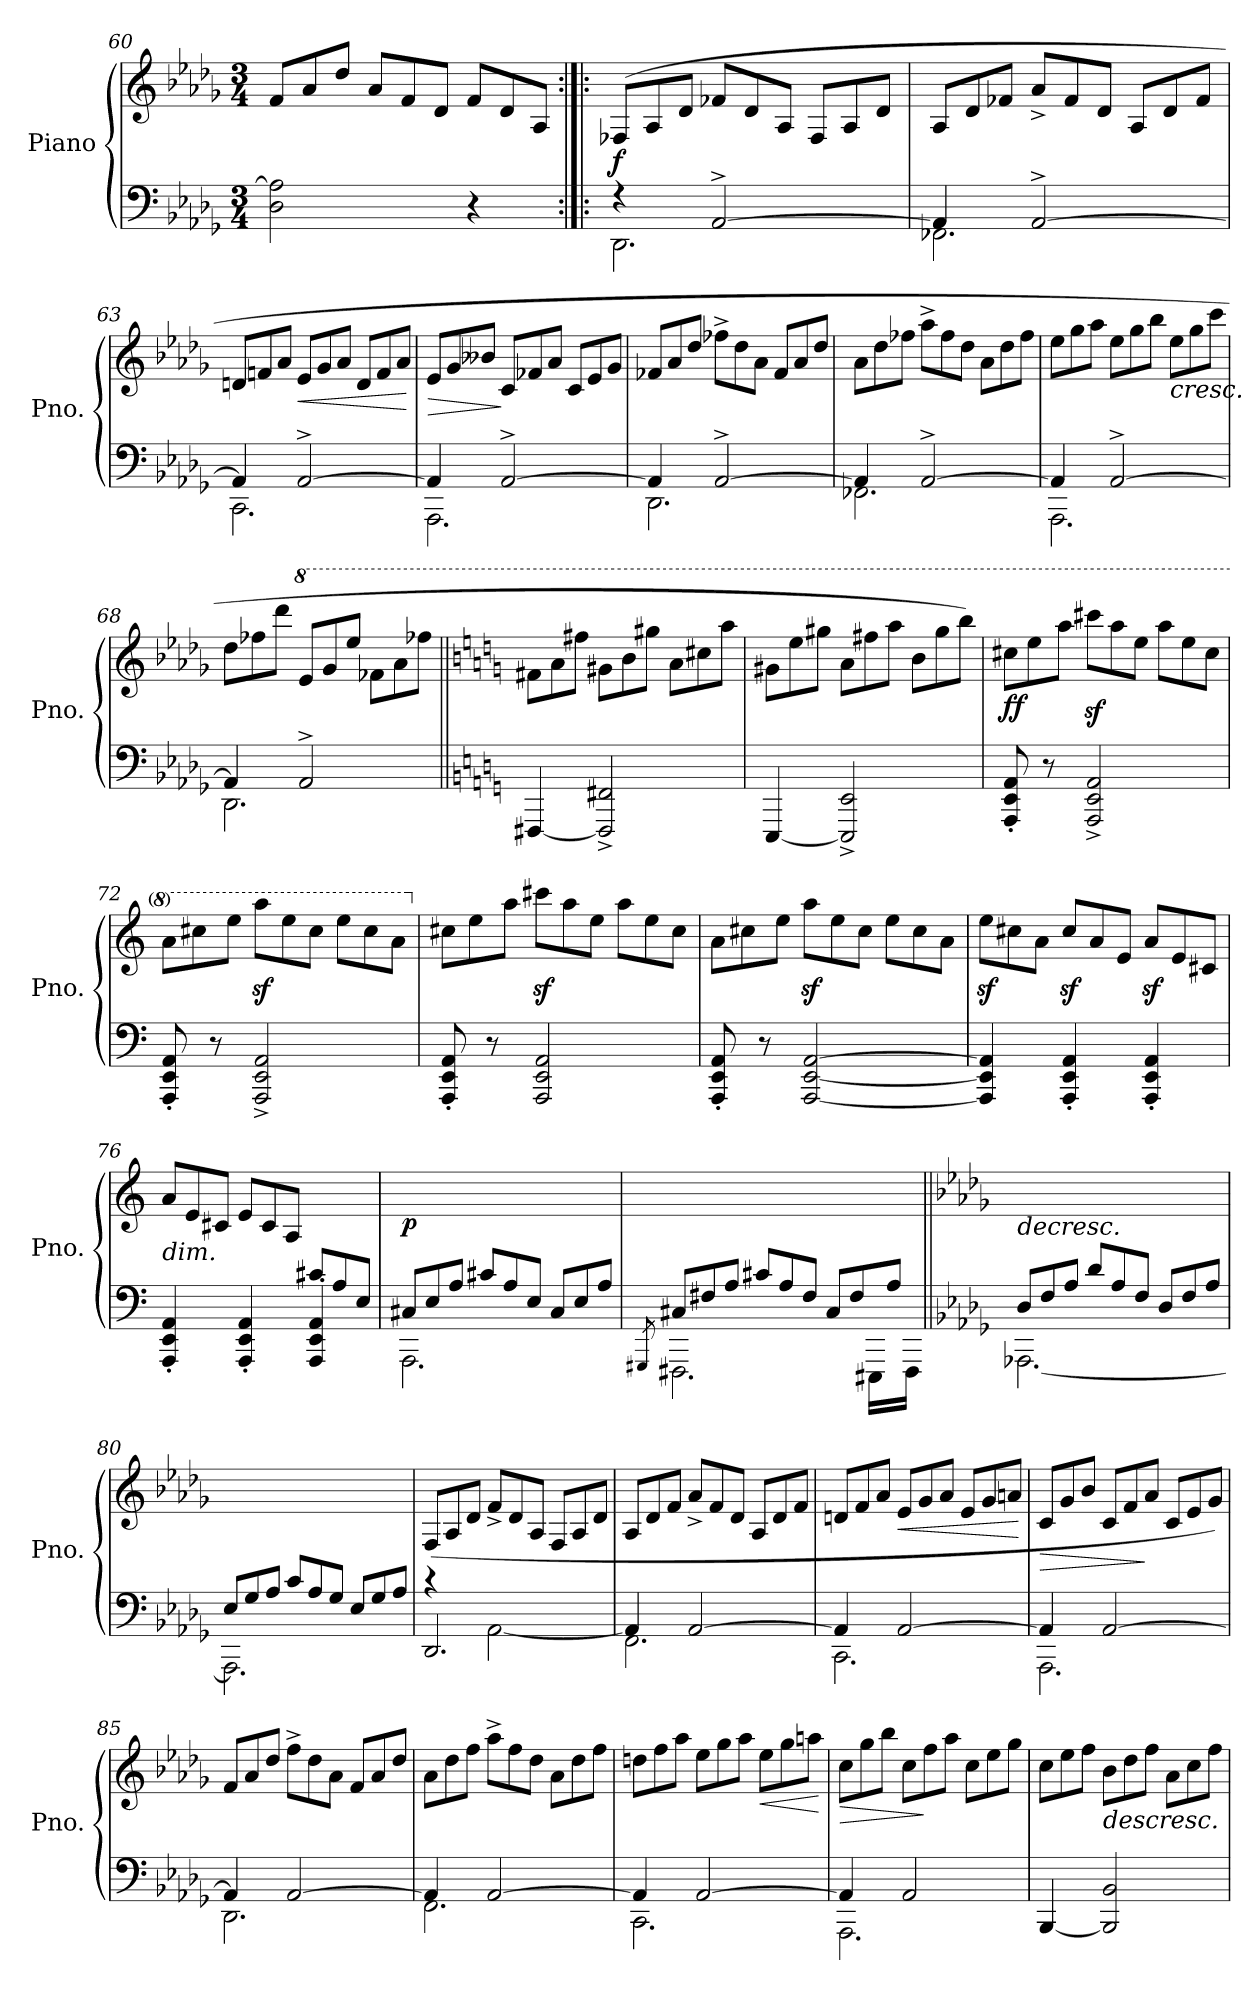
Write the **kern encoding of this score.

**kern	**kern	**dynam
*part1	*part1	*part1
*staff2	*staff1	*staff1/2
*I"Piano	*	*
*I'Pno.	*	*
*clefF4	*clefG2	*
*k[b-e-a-d-g-]	*k[b-e-a-d-g-]	*
*M3/4	*M3/4	*
*	*Xtuplet	*
=60	=60	=60
2D-\ 2A-\]	12f/L	.
.	12a-/	.
.	12dd-/J	.
.	12a-/L	.
.	12f/	.
.	12d-/J	.
4r	12f/L	.
.	12d-/	.
.	12A-/J	.
=61:|!|:	=61:|!|:	=61:|!|:
*^	*	*
!	!	!	!LO:DY:b
4r	2.DD-\	(>12F-X/L	f
.	.	12A-/	.
.	.	12d-/J	.
[2AA-^/	.	12f-X/L	.
.	.	12d-/	.
.	.	12A-/J	.
.	.	12F-/L	.
.	.	12A-/	.
.	.	12d-/J	.
=62	=62	=62	=62
4AA-/]	2.FF-X\	12A-/L	.
.	.	12d-/	.
.	.	12f-X/J	.
[2AA-^/	.	12a-^/L	.
.	.	12f-/	.
.	.	12d-/J	.
.	.	12A-/L	.
.	.	12d-/	.
.	.	12f-/J	.
!!LO:LB:g=z
=63	=63	=63	=63
4AA-/]	2.CC\	12dn/L	.
.	.	12fn/	.
.	.	12a-/J	.
!	!	!	!LO:HP:b
[2AA-^/	.	12e-/L	<
.	.	12g-/	.
.	.	12a-/J	.
.	.	12d/L	.
.	.	12f/	.
.	.	12a-/J	.
*v	*v	*	*
.	.	[
=64	=64	=64
*^	*	*
!	!	!	!LO:HP:b
4AA-/]	2.AAA-\	12e-/L	>
.	.	12g-/	.
.	.	12b--X/J	.
[2AA-^/	.	12c/L	]
.	.	12f-X/	.
.	.	12a-/J	.
.	.	12c/L	.
.	.	12e-/	.
.	.	12g-/J	.
=65	=65	=65	=65
4AA-/]	2.DD-\	12f-X/L	.
.	.	12a-/	.
.	.	12dd-/J	.
[2AA-^/	.	12ff-X^\L	.
.	.	12dd-\	.
.	.	12a-\J	.
.	.	12f-/L	.
.	.	12a-/	.
.	.	12dd-/J	.
=66	=66	=66	=66
4AA-/]	2.FF-X\	12a-\L	.
.	.	12dd-\	.
.	.	12ff-X\J	.
[2AA-^/	.	12aa-^\L	.
.	.	12ff-\	.
.	.	12dd-\J	.
.	.	12a-\L	.
.	.	12dd-\	.
.	.	12ff-\J	.
=67	=67	=67	=67
4AA-/]	2.AAA-\	12ee-\L	.
.	.	12gg-\	.
.	.	12aa-\J	.
[2AA-^/	.	12ee-\L	.
.	.	12gg-\	.
.	.	12bb-\J	.
!	!	!LO:TX:b:i:t=cresc.	!
.	.	12ee-\L	.
.	.	12gg-\	.
.	.	12ccc\J	.
!!LO:LB:g=z
=68	=68	=68	=68
4AA-/]	2.DD-\	12dd-\L	.
.	.	12ff-X\	.
.	.	12ddd-\J	.
*	*	*8va	*
2AA-^/	.	12ee-/L	.
.	.	12gg-/	.
.	.	12eee-/J	.
.	.	12ff-\L	.
.	.	12aa-\	.
.	.	12fff-X\J	.
*v	*v	*	*
=69||	=69||	=69||
*k[]	*k[]	*
[4FFF#X/	12ff#X\L	.
.	12aa\	.
.	12fff#X\J	.
2FFF#/]^ 2FF#X/^	12gg#X\L	.
.	12bb\	.
.	12ggg#X\J	.
.	12aa\L	.
.	12ccc#X\	.
.	12aaa\J	.
=70	=70	=70
[4EEE/	12gg#X\L	.
.	12eee\	.
.	12ggg#X\J	.
2EEE/]^ 2EE/^	12aa\L	.
.	12fff#X\	.
.	12aaa\J	.
.	12bb\L	.
.	12ggg#\	.
.	12bbb\J)	.
=71	=71	=71
!	!	!LO:DY:b
8AAA/' 8EE/' 8AA/'	(>12ccc#X\L	ff
.	12eee\	.
8r	.	.
.	12aaa\J	.
2AAA/^ 2EE/^ 2AA/^	12cccc#Xz<\L	.
.	12aaa\	.
.	12eee\J	.
.	12aaa\L	.
.	12eee\	.
.	12ccc#\J	.
!!LO:LB:g=z
=72	=72	=72
8AAA/' 8EE/' 8AA/'	12aa\L	.
.	12ccc#X\	.
8r	.	.
.	12eee\J	.
2AAA/^ 2EE/^ 2AA/^	12aaaz<\L	.
.	12eee\	.
.	12ccc#\J	.
.	12eee\L	.
.	12ccc#\	.
.	12aa\J	.
=73	=73	=73
*	*X8va	*
8AAA/' 8EE/' 8AA/'	12cc#X\L	.
.	12ee\	.
8r	.	.
.	12aa\J	.
2AAA/ 2EE/ 2AA/	12ccc#Xz<\L	.
.	12aa\	.
.	12ee\J	.
.	12aa\L	.
.	12ee\	.
.	12cc#\J	.
=74	=74	=74
8AAA/' 8EE/' 8AA/'	12a\L	.
.	12cc#X\	.
8r	.	.
.	12ee\J	.
[2AAA/ [2EE/ [2AA/	12aaz<\L	.
.	12ee\	.
.	12cc#\J	.
.	12ee\L	.
.	12cc#\	.
.	12a\J	.
=75	=75	=75
4AAA/] 4EE/] 4AA/]	12eez<\L	.
.	12cc#X\	.
.	12a\J	.
4AAA/' 4EE/' 4AA/'	12cc#z</L	.
.	12a/	.
.	12e/J	.
4AAA/' 4EE/' 4AA/'	12az</L	.
.	12e/	.
.	12c#X/J	.
=76	=76	=76
*^	*	*
!	!	!LO:TX:b:i:t=dim.	!
4AAA/' 4EE/' 4AA/'	2ryy	12a/L	.
.	.	12e/	.
.	.	12c#X/J	.
4AAA/' 4EE/' 4AA/'	.	12e/L	.
.	.	12c#/	.
.	.	12A/J	.
*	*Xtuplet	*	*
4AAA/' 4EE/' 4AA/'	12c#X/L	4ryy	.
.	12A/	.	.
.	12E/J)	.	.
!!LO:PB:g=z
=77	=77	=77	=77
!	!	!	!LO:DY:b
12C#X/L	2.AAA\	2.ryy	p
12E/	.	.	.
12A/J	.	.	.
12c#X/L	.	.	.
12A/	.	.	.
12E/J	.	.	.
12C#/L	.	.	.
12E/	.	.	.
12A/J	.	.	.
=78	=78	=78	=78
.	8qGGG#X/	.	.
*	*^	*	*
12C#X/L	2.FFF#X\	2ryy	2rtyy	.
12F#X/	.	.	.	.
12A/J	.	.	.	.
12c#X/L	.	.	.	.
12A/	.	.	.	.
12F#/J	.	.	.	.
12C#/L	.	8ryy	4ryy	.
12F#/	.	.	.	.
.	.	16EEE#X!\LL	.	.
12A/J	.	.	.	.
.	.	16FFF#!\JJ	.	.
*v	*v	*v	*	*
=79||	=79||	=79||
*k[b-e-a-d-g-]	*k[b-e-a-d-g-]	*
*^	*	*
*	*^	*	*
!	!	!	!LO:TX:b:i:t=decresc.	!
*	*v	*v	*	*
12D-/L	[2.AAA-X\	2.ryy	.
12F/	.	.	.
12A-/J	.	.	.
12d-/L	.	.	.
12A-/	.	.	.
12F/J	.	.	.
12D-/L	.	.	.
12F/	.	.	.
12A-/J	.	.	.
=80	=80	=80	=80
12E-/L	2.AAA-\]	2.ryy	.
12G-/	.	.	.
12A-/J	.	.	.
12c/L	.	.	.
12A-/	.	.	.
12G-/J	.	.	.
12E-/L	.	.	.
12G-/	.	.	.
12A-/J	.	.	.
!!LO:LB:g=z
=81	=81	=81	=81
2.DD-/	4rc	(>12F/L	.
.	.	12A-/	.
.	.	12d-/J	.
.	[2AA-\	12f^/L	.
.	.	12d-/	.
.	.	12A-/J	.
.	.	12F/L	.
.	.	12A-/	.
.	.	12d-/J	.
=82	=82	=82	=82
4AA-/]	2.FF\	12A-/L	.
.	.	12d-/	.
.	.	12f/J	.
[2AA-/	.	12a-^/L	.
.	.	12f/	.
.	.	12d-/J	.
.	.	12A-/L	.
.	.	12d-/	.
.	.	12f/J	.
=83	=83	=83	=83
4AA-/]	2.CC\	12dn/L	.
.	.	12f/	.
.	.	12a-/J	.
!	!	!	!LO:HP:b
[2AA-/	.	12e-/L	<
.	.	12g-/	.
.	.	12a-/J	.
.	.	12e-/L	.
.	.	12g-/	.
.	.	12an/J	.
*v	*v	*	*
.	.	[
=84	=84	=84
*^	*	*
!	!	!	!LO:HP:b
4AA-/]	2.AAA-\	12c/L	>
.	.	12g-/	.
.	.	12b-/J	.
[2AA-/	.	12c/L	.
.	.	12f/	.
.	.	12a-/J	]
.	.	12c/L	.
.	.	12e-/	.
.	.	12g-/J)	.
=85	=85	=85	=85
4AA-/]	2.DD-\	12f/L	.
.	.	12a-/	.
.	.	12dd-/J	.
[2AA-/	.	12ff^\L	.
.	.	12dd-\	.
.	.	12a-\J	.
.	.	12f/L	.
.	.	12a-/	.
.	.	12dd-/J	.
!!LO:LB:g=z
=86	=86	=86	=86
4AA-/]	2.FF\	12a-\L	.
.	.	12dd-\	.
.	.	12ff\J	.
[2AA-/	.	12aa-^\L	.
.	.	12ff\	.
.	.	12dd-\J	.
.	.	12a-\L	.
.	.	12dd-\	.
.	.	12ff\J	.
=87	=87	=87	=87
4AA-/]	2.CC\	12ddn\L	.
.	.	12ff\	.
.	.	12aa-\J	.
[2AA-/	.	12ee-\L	.
.	.	12gg-\	.
.	.	12aa-\J	.
!	!	!	!LO:HP:b
.	.	12ee-\L	<
.	.	12gg-\	.
.	.	12aan\J	.
*v	*v	*	*
.	.	[
=88	=88	=88
*^	*	*
!	!	!	!LO:HP:b
4AA-/]	2.AAA-\	12cc\L	>
.	.	12gg-\	.
.	.	12bb-\J	.
2AA-/	.	12cc\L	.
.	.	12ff\	]
.	.	12aa-\J	.
.	.	12cc\L	.
.	.	12ee-\	.
.	.	12gg-\J	.
*v	*v	*	*
=89	=89	=89
[4BBB-/	12cc\L	.
.	12ee-\	.
.	12ff\J	.
!	!LO:TX:b:i:t=descresc.	!
2BBB-/] 2BB-/	12b-\L	.
.	12dd-\	.
.	12ff\J	.
.	12a-\L	.
.	12cc\	.
.	12ff\J	.
=	=	=
*-	*-	*-
